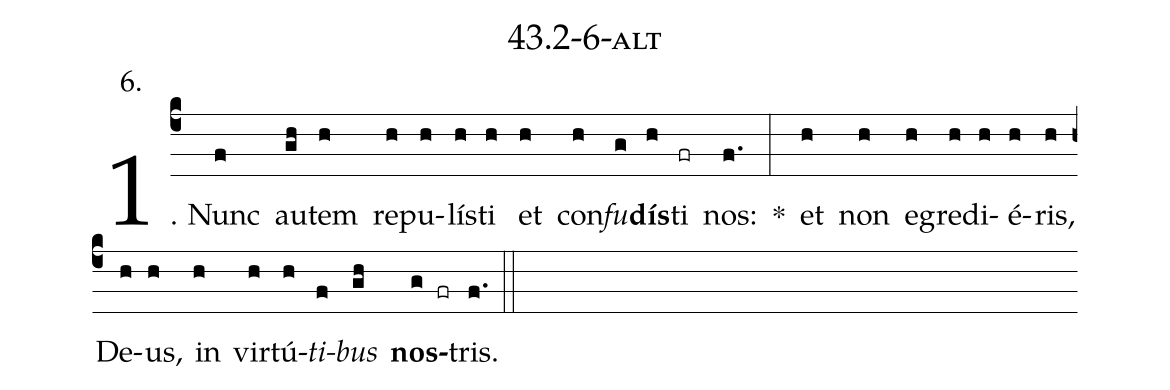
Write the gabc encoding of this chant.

name: 43.2-6-alt;
annotation: 6.;
%%
(c4)1. Nunc(f) au(gh)tem(h) re(h)pu(h)lís(h)ti(h) et(h) con(h)<i>fu</i>(g)<b>dís</b>(h)ti(fr) nos:(f.) *(:) et(h) non(h) e(h)gre(h)di(h)é(h)ris,(h) De(h)us,(h) in(h) vir(h)tú(h)<i>ti</i>(f)<i>bus</i>(gh) <b>nos</b>(g fr)tris.(f.) (::)
